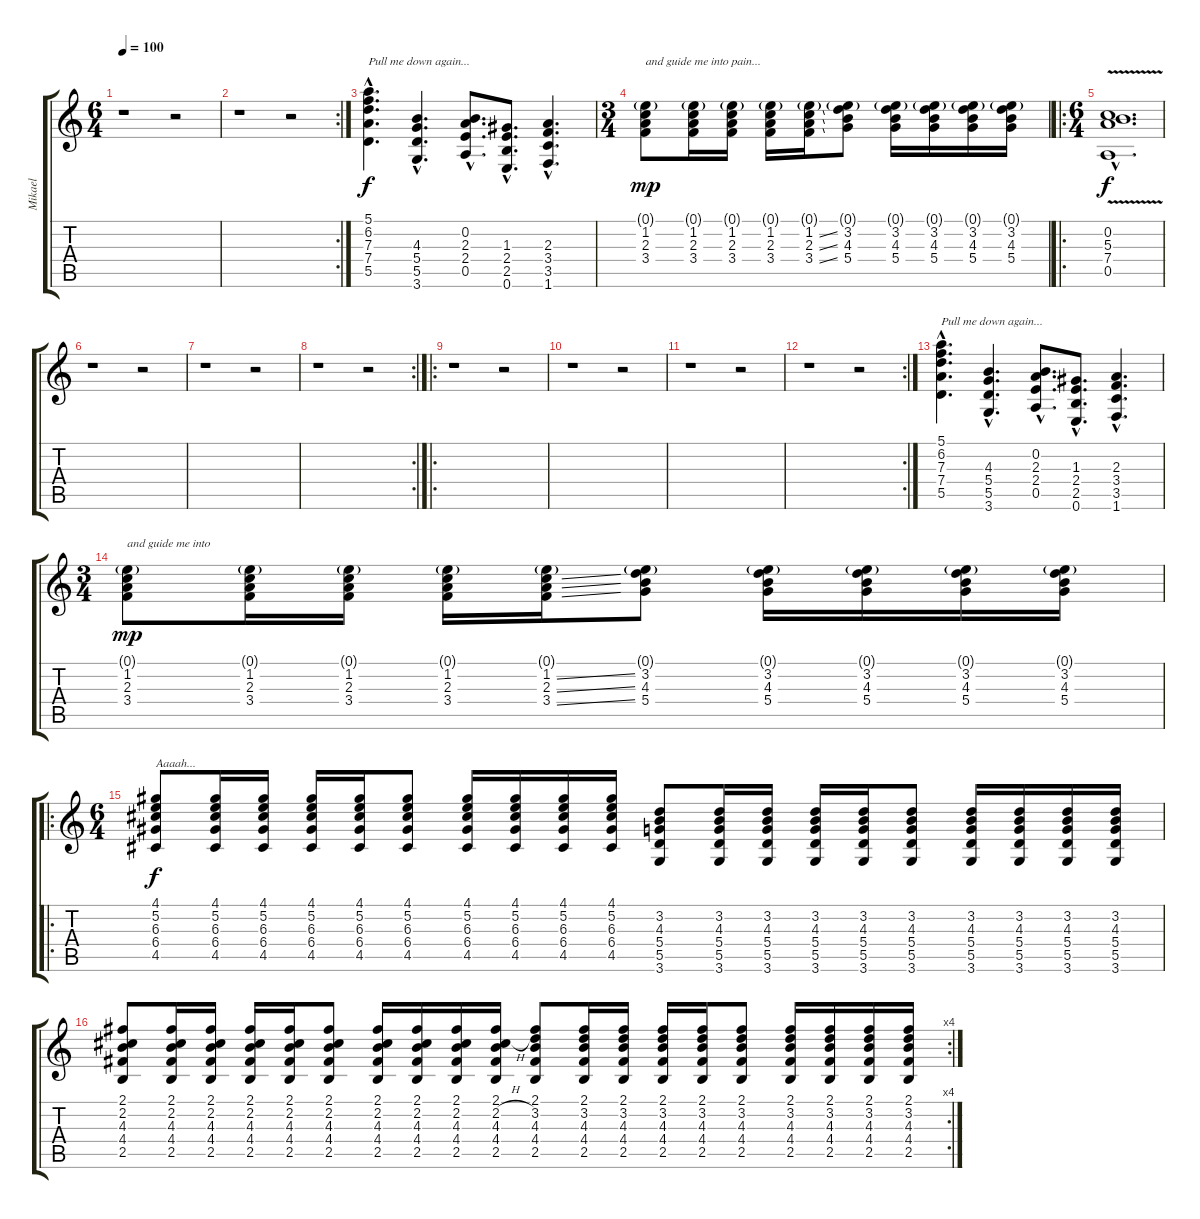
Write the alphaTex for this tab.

\track ("Mikael" "Mikael") {instrument distortionguitar}
\staff {score tabs}
\tuning (E4 B3 G3 D3 A2 E2) {hide}
\ts (6 4)
\tempo 100
\clef g2
\ks c
r.1{dy f} r.2 |
\rc 2
r.1 r.2 |
(5.1{hac} 6.2{hac} 7.3{hac} 7.4{hac} 5.5{hac}).4{d txt "Pull me down again..."} (4.3{hac} 5.4{hac} 5.5{hac} 3.6{hac}).4{d} (0.2{hac} 2.3{hac} 2.4{hac} 0.5{hac}).8{d} (1.3{hac} 2.4{hac} 2.5{hac} 0.6{hac}).8{d} (2.3{hac} 3.4{hac} 3.5{hac} 1.6{hac}).4{d} |
\ts (3 4)
(0.1{g} 1.2 2.3 3.4).8{txt "and guide me into pain..." dy mp} (0.1{g} 1.2 2.3 3.4).16 (0.1{g} 1.2 2.3 3.4).16 (0.1{g} 1.2 2.3 3.4).16 (0.1{g} 1.2{ss} 2.3{ss} 3.4{ss}).16 (0.1{g} 3.2 4.3 5.4).8 (0.1{g} 3.2 4.3 5.4).16 (0.1{g} 3.2 4.3 5.4).16 (0.1{g} 3.2 4.3 5.4).16 (0.1{g} 3.2 4.3 5.4).16 |
\ro
\ts (6 4)
(0.2{v hac} 5.3{hac} 7.4{hac} 0.5{hac}).1{d dy f volume 0} |
r.1 r.2 |
r.1 r.2 |
\rc 2
r.1 r.2 |
\ro
r.1 r.2 |
r.1 r.2 |
r.1 r.2 |
\rc 2
r.1 r.2 |
(5.1{hac} 6.2{hac} 7.3{hac} 7.4{hac} 5.5{hac}).4{d txt "Pull me down again..." volume 16} (4.3{hac} 5.4{hac} 5.5{hac} 3.6{hac}).4{d} (0.2{hac} 2.3{hac} 2.4{hac} 0.5{hac}).8{d} (1.3{hac} 2.4{hac} 2.5{hac} 0.6{hac}).8{d} (2.3{hac} 3.4{hac} 3.5{hac} 1.6{hac}).4{d} |
\ts (3 4)
(0.1{g} 1.2 2.3 3.4).8{txt "and guide me into" dy mp} (0.1{g} 1.2 2.3 3.4).16 (0.1{g} 1.2 2.3 3.4).16 (0.1{g} 1.2 2.3 3.4).16 (0.1{g} 1.2{ss} 2.3{ss} 3.4{ss}).16 (0.1{g} 3.2 4.3 5.4).8 (0.1{g} 3.2 4.3 5.4).16 (0.1{g} 3.2 4.3 5.4).16 (0.1{g} 3.2 4.3 5.4).16 (0.1{g} 3.2 4.3 5.4).16 |
\ro
\ts (6 4)
(4.1 5.2 6.3 6.4 4.5).8{txt "Aaaah..." dy f} (4.1 5.2 6.3 6.4 4.5).16 (4.1 5.2 6.3 6.4 4.5).16 (4.1 5.2 6.3 6.4 4.5).16 (4.1 5.2 6.3 6.4 4.5).16 (4.1 5.2 6.3 6.4 4.5).8 (4.1 5.2 6.3 6.4 4.5).16 (4.1 5.2 6.3 6.4 4.5).16 (4.1 5.2 6.3 6.4 4.5).16 (4.1 5.2 6.3 6.4 4.5).16 (3.2 4.3 5.4 5.5 3.6).8 (3.2 4.3 5.4 5.5 3.6).16 (3.2 4.3 5.4 5.5 3.6).16 (3.2 4.3 5.4 5.5 3.6).16 (3.2 4.3 5.4 5.5 3.6).16 (3.2 4.3 5.4 5.5 3.6).8 (3.2 4.3 5.4 5.5 3.6).16 (3.2 4.3 5.4 5.5 3.6).16 (3.2 4.3 5.4 5.5 3.6).16 (3.2 4.3 5.4 5.5 3.6).16 |
\rc 4
(2.1 2.2 4.3 4.4 2.5).8 (2.1 2.2 4.3 4.4 2.5).16 (2.1 2.2 4.3 4.4 2.5).16 (2.1 2.2 4.3 4.4 2.5).16 (2.1 2.2 4.3 4.4 2.5).16 (2.1 2.2 4.3 4.4 2.5).8 (2.1 2.2 4.3 4.4 2.5).16 (2.1 2.2 4.3 4.4 2.5).16 (2.1 2.2 4.3 4.4 2.5).16 (2.1 2.2{h} 4.3 4.4 2.5).16 (2.1 3.2 4.3 4.4 2.5).8 (2.1 3.2 4.3 4.4 2.5).16 (2.1 3.2 4.3 4.4 2.5).16 (2.1 3.2 4.3 4.4 2.5).16 (2.1 3.2 4.3 4.4 2.5).16 (2.1 3.2 4.3 4.4 2.5).8 (2.1 3.2 4.3 4.4 2.5).16 (2.1 3.2 4.3 4.4 2.5).16 (2.1 3.2 4.3 4.4 2.5).16 (2.1 3.2 4.3 4.4 2.5).16
